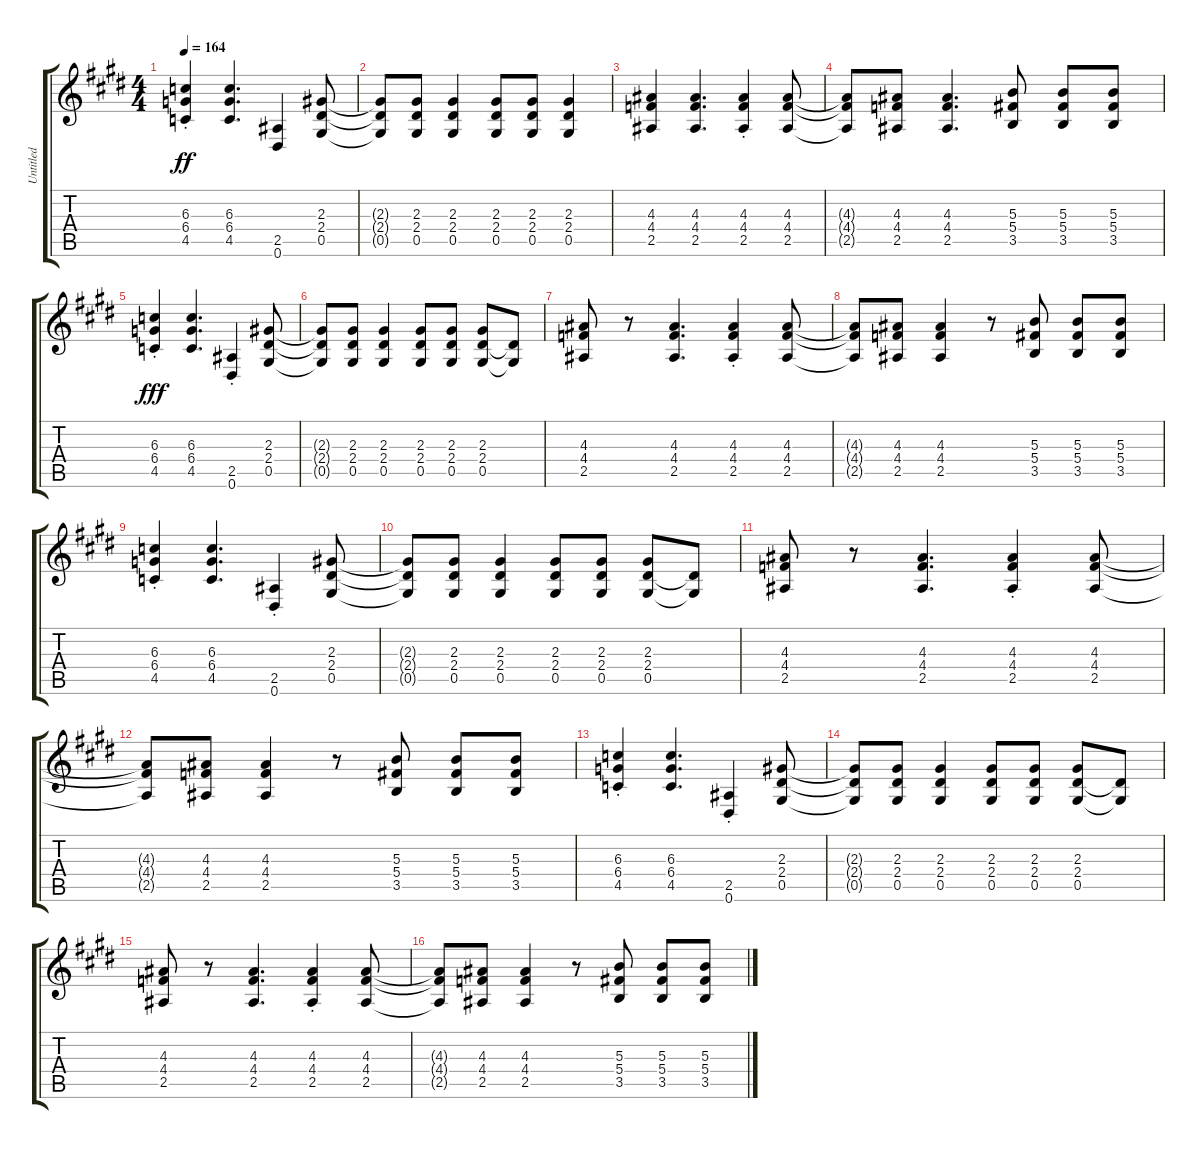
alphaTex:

\track ("Untitled" "Untitled") {instrument distortionguitar}
\staff {score tabs}
\tuning (Eb4 Bb3 Gb3 Db3 Ab2 Eb2) {hide}
\ts (4 4)
\tempo 164
\clef g2
\ks c#minor
(6.3{st} 6.4{st} 4.5{st}).4{dy ff} (6.3 6.4 4.5).4{d} (2.5 0.6).4 (2.3 2.4 0.5).8 |
(2.3{t} 2.4{t} 0.5{t}).8 (2.3 2.4 0.5).8 (2.3 2.4 0.5).4 (2.3 2.4 0.5).8 (2.3 2.4 0.5).8 (2.3 2.4 0.5).4 |
(4.3 4.4 2.5).4 (4.3 4.4 2.5).4{d} (4.3{st} 4.4{st} 2.5{st}).4 (4.3 4.4 2.5).8 |
(4.3{t} 4.4{t} 2.5{t}).8 (4.3 4.4 2.5).8 (4.3 4.4 2.5).4{d} (5.3 5.4 3.5).8 (5.3 5.4 3.5).8 (5.3 5.4 3.5).8 |
(6.3{st} 6.4{st} 4.5{st}).4{dy fff} (6.3 6.4 4.5).4{d} (2.5{st} 0.6{st}).4 (2.3 2.4 0.5).8 |
(2.3{t} 2.4{t} 0.5{t}).8 (2.3 2.4 0.5).8 (2.3 2.4 0.5).4 (2.3 2.4 0.5).8 (2.3 2.4 0.5).8 (2.3 2.4 0.5).8 (2.4{t} 0.5{t}).8 |
(4.3 4.4 2.5).8 r.8 (4.3 4.4 2.5).4{d} (4.3{st} 4.4{st} 2.5{st}).4 (4.3 4.4 2.5).8 |
(4.3{t} 4.4{t} 2.5{t}).8 (4.3 4.4 2.5).8 (4.3 4.4 2.5).4 r.8 (5.3 5.4 3.5).8 (5.3 5.4 3.5).8 (5.3 5.4 3.5).8 |
(6.3{st} 6.4{st} 4.5{st}).4 (6.3 6.4 4.5).4{d} (2.5{st} 0.6{st}).4 (2.3 2.4 0.5).8 |
(2.3{t} 2.4{t} 0.5{t}).8 (2.3 2.4 0.5).8 (2.3 2.4 0.5).4 (2.3 2.4 0.5).8 (2.3 2.4 0.5).8 (2.3 2.4 0.5).8 (2.4{t} 0.5{t}).8 |
(4.3 4.4 2.5).8 r.8 (4.3 4.4 2.5).4{d} (4.3{st} 4.4{st} 2.5{st}).4 (4.3 4.4 2.5).8 |
(4.3{t} 4.4{t} 2.5{t}).8 (4.3 4.4 2.5).8 (4.3 4.4 2.5).4 r.8 (5.3 5.4 3.5).8 (5.3 5.4 3.5).8 (5.3 5.4 3.5).8 |
(6.3{st} 6.4{st} 4.5{st}).4 (6.3 6.4 4.5).4{d} (2.5{st} 0.6{st}).4 (2.3 2.4 0.5).8 |
(2.3{t} 2.4{t} 0.5{t}).8 (2.3 2.4 0.5).8 (2.3 2.4 0.5).4 (2.3 2.4 0.5).8 (2.3 2.4 0.5).8 (2.3 2.4 0.5).8 (2.4{t} 0.5{t}).8 |
(4.3 4.4 2.5).8 r.8 (4.3 4.4 2.5).4{d} (4.3{st} 4.4{st} 2.5{st}).4 (4.3 4.4 2.5).8 |
(4.3{t} 4.4{t} 2.5{t}).8 (4.3 4.4 2.5).8 (4.3 4.4 2.5).4 r.8 (5.3 5.4 3.5).8 (5.3 5.4 3.5).8 (5.3 5.4 3.5).8
